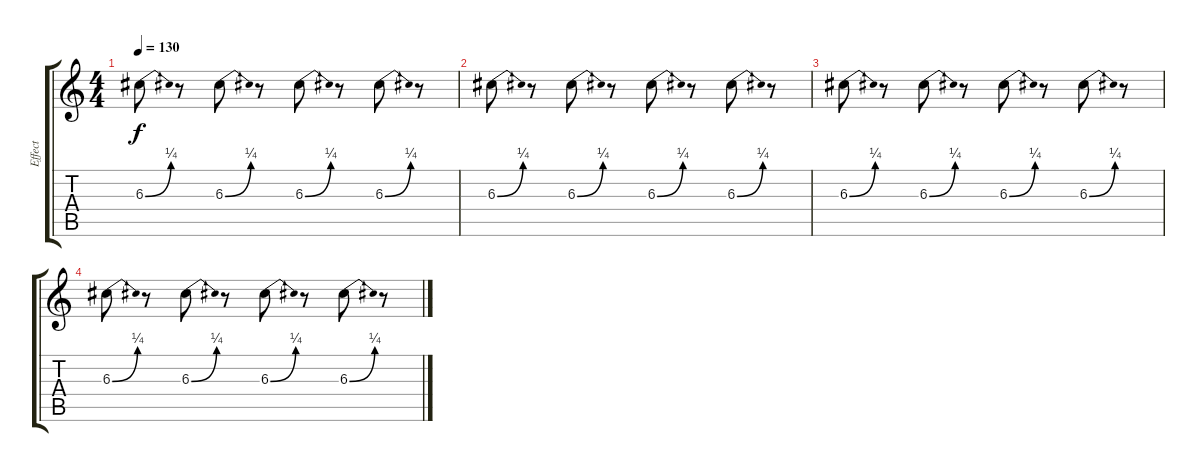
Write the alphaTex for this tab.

\track ("Effect" "Effect") {mute instrument banjo}
\staff {score tabs}
\tuning (E4 B3 G3 D3 A2 E2) {hide}
\displaytranspose 12
\ts (4 4)
\tempo 130
\clef g2
\ks c
6.3{be (bend 0 0 60 1)}.8{dy f} r.8 6.3{be (bend 0 0 60 1)}.8 r.8 6.3{be (bend 0 0 60 1)}.8 r.8 6.3{be (bend 0 0 60 1)}.8 r.8 |
6.3{be (bend 0 0 60 1)}.8 r.8 6.3{be (bend 0 0 60 1)}.8 r.8 6.3{be (bend 0 0 60 1)}.8 r.8 6.3{be (bend 0 0 60 1)}.8 r.8 |
6.3{be (bend 0 0 60 1)}.8 r.8 6.3{be (bend 0 0 60 1)}.8 r.8 6.3{be (bend 0 0 60 1)}.8 r.8 6.3{be (bend 0 0 60 1)}.8 r.8 |
6.3{be (bend 0 0 60 1)}.8 r.8 6.3{be (bend 0 0 60 1)}.8 r.8 6.3{be (bend 0 0 60 1)}.8 r.8 6.3{be (bend 0 0 60 1)}.8 r.8
